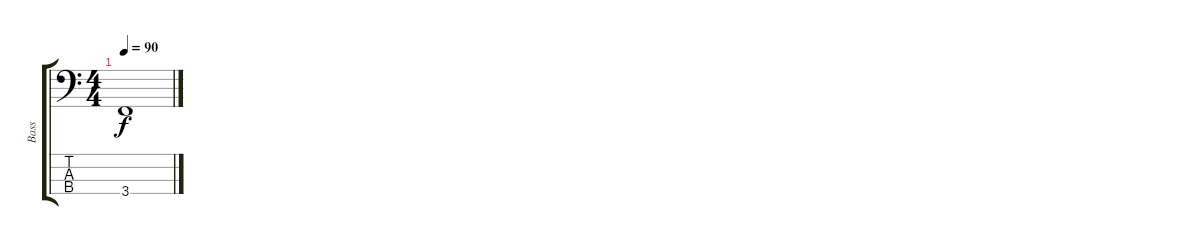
\track ("Bass" "Bass") {instrument electricbassfinger}
\staff {score tabs}
\tuning (G2 D2 A1 D1) {hide}
\ts (4 4)
\tempo 90
\clef f4
\ks c
3.4{t}.1{dy f}
